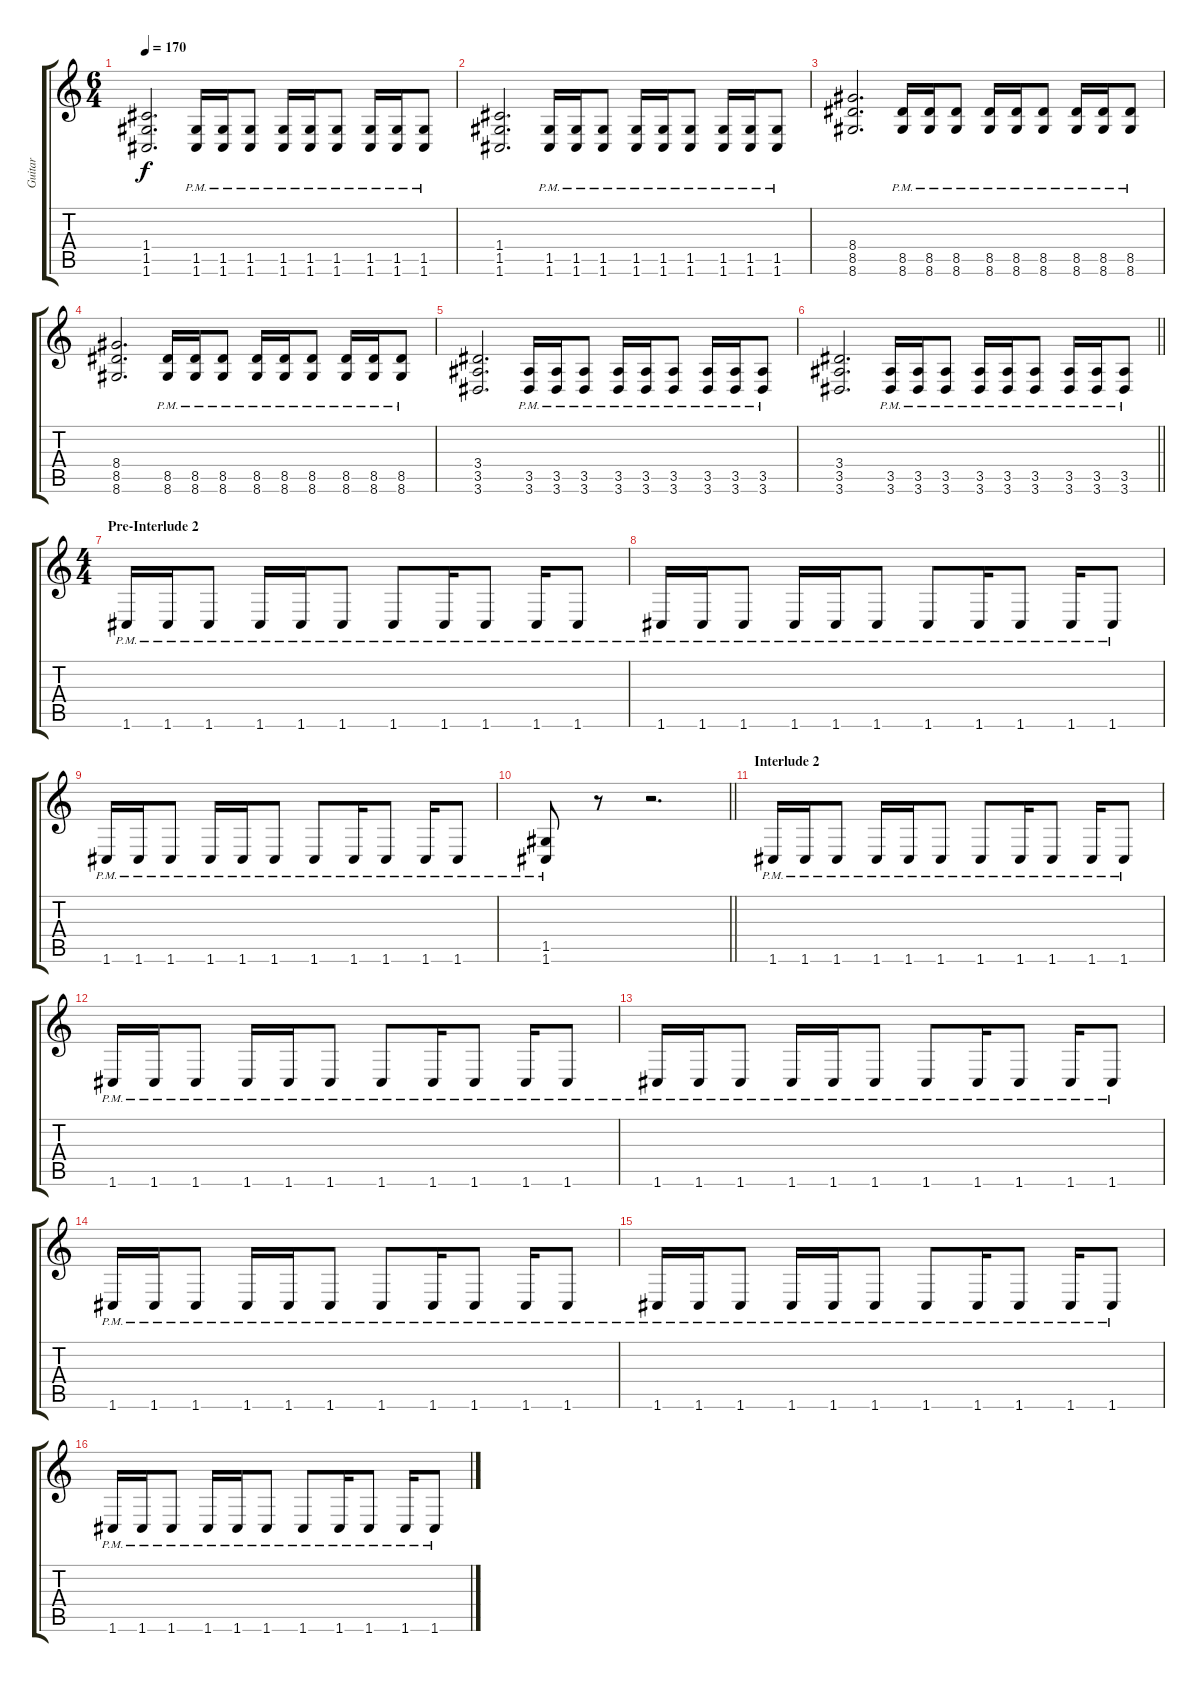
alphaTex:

\track ("Guitar" "Guitar") {instrument distortionguitar}
\staff {score tabs}
\tuning (D4 A3 F3 C3 G2 C2) {hide}
\ts (6 4)
\tempo 170
\clef g2
\ks c
(1.4 1.5 1.6).2{d dy f} (1.5{pm} 1.6{pm}).16 (1.5{pm} 1.6{pm}).16 (1.5{pm} 1.6{pm}).8 (1.5{pm} 1.6{pm}).16 (1.5{pm} 1.6{pm}).16 (1.5{pm} 1.6{pm}).8 (1.5{pm} 1.6{pm}).16 (1.5{pm} 1.6{pm}).16 (1.5{pm} 1.6{pm}).8 |
(1.4 1.5 1.6).2{d} (1.5{pm} 1.6{pm}).16 (1.5{pm} 1.6{pm}).16 (1.5{pm} 1.6{pm}).8 (1.5{pm} 1.6{pm}).16 (1.5{pm} 1.6{pm}).16 (1.5{pm} 1.6{pm}).8 (1.5{pm} 1.6{pm}).16 (1.5{pm} 1.6{pm}).16 (1.5{pm} 1.6{pm}).8 |
(8.4 8.5 8.6).2{d} (8.5{pm} 8.6{pm}).16 (8.5{pm} 8.6{pm}).16 (8.5{pm} 8.6{pm}).8 (8.5{pm} 8.6{pm}).16 (8.5{pm} 8.6{pm}).16 (8.5{pm} 8.6{pm}).8 (8.5{pm} 8.6{pm}).16 (8.5{pm} 8.6{pm}).16 (8.5{pm} 8.6{pm}).8 |
(8.4 8.5 8.6).2{d} (8.5{pm} 8.6{pm}).16 (8.5{pm} 8.6{pm}).16 (8.5{pm} 8.6{pm}).8 (8.5{pm} 8.6{pm}).16 (8.5{pm} 8.6{pm}).16 (8.5{pm} 8.6{pm}).8 (8.5{pm} 8.6{pm}).16 (8.5{pm} 8.6{pm}).16 (8.5{pm} 8.6{pm}).8 |
(3.4 3.5 3.6).2{d} (3.5{pm} 3.6{pm}).16 (3.5{pm} 3.6{pm}).16 (3.5{pm} 3.6{pm}).8 (3.5{pm} 3.6{pm}).16 (3.5{pm} 3.6{pm}).16 (3.5{pm} 3.6{pm}).8 (3.5{pm} 3.6{pm}).16 (3.5{pm} 3.6{pm}).16 (3.5{pm} 3.6{pm}).8 |
\barLineRight lightlight
(3.4 3.5 3.6).2{d} (3.5{pm} 3.6{pm}).16 (3.5{pm} 3.6{pm}).16 (3.5{pm} 3.6{pm}).8 (3.5{pm} 3.6{pm}).16 (3.5{pm} 3.6{pm}).16 (3.5{pm} 3.6{pm}).8 (3.5{pm} 3.6{pm}).16 (3.5{pm} 3.6{pm}).16 (3.5{pm} 3.6{pm}).8 |
\ts (4 4)
\section ("" "Pre-Interlude 2")
1.6{pm}.16 1.6{pm}.16 1.6{pm}.8 1.6{pm}.16 1.6{pm}.16 1.6{pm}.8 1.6{pm}.8 1.6{pm}.16 1.6{pm}.8 1.6{pm}.16 1.6{pm}.8 |
1.6{pm}.16 1.6{pm}.16 1.6{pm}.8 1.6{pm}.16 1.6{pm}.16 1.6{pm}.8 1.6{pm}.8 1.6{pm}.16 1.6{pm}.8 1.6{pm}.16 1.6{pm}.8 |
1.6{pm}.16 1.6{pm}.16 1.6{pm}.8 1.6{pm}.16 1.6{pm}.16 1.6{pm}.8 1.6{pm}.8 1.6{pm}.16 1.6{pm}.8 1.6{pm}.16 1.6{pm}.8 |
\barLineRight lightlight
(1.5{pm} 1.6{pm}).8 r.8 r.2{d} |
\section ("" "Interlude 2")
1.6{pm}.16 1.6{pm}.16 1.6{pm}.8 1.6{pm}.16 1.6{pm}.16 1.6{pm}.8 1.6{pm}.8 1.6{pm}.16 1.6{pm}.8 1.6{pm}.16 1.6{pm}.8 |
1.6{pm}.16 1.6{pm}.16 1.6{pm}.8 1.6{pm}.16 1.6{pm}.16 1.6{pm}.8 1.6{pm}.8 1.6{pm}.16 1.6{pm}.8 1.6{pm}.16 1.6{pm}.8 |
1.6{pm}.16 1.6{pm}.16 1.6{pm}.8 1.6{pm}.16 1.6{pm}.16 1.6{pm}.8 1.6{pm}.8 1.6{pm}.16 1.6{pm}.8 1.6{pm}.16 1.6{pm}.8 |
1.6{pm}.16 1.6{pm}.16 1.6{pm}.8 1.6{pm}.16 1.6{pm}.16 1.6{pm}.8 1.6{pm}.8 1.6{pm}.16 1.6{pm}.8 1.6{pm}.16 1.6{pm}.8 |
1.6{pm}.16 1.6{pm}.16 1.6{pm}.8 1.6{pm}.16 1.6{pm}.16 1.6{pm}.8 1.6{pm}.8 1.6{pm}.16 1.6{pm}.8 1.6{pm}.16 1.6{pm}.8 |
1.6{pm}.16 1.6{pm}.16 1.6{pm}.8 1.6{pm}.16 1.6{pm}.16 1.6{pm}.8 1.6{pm}.8 1.6{pm}.16 1.6{pm}.8 1.6{pm}.16 1.6{pm}.8
